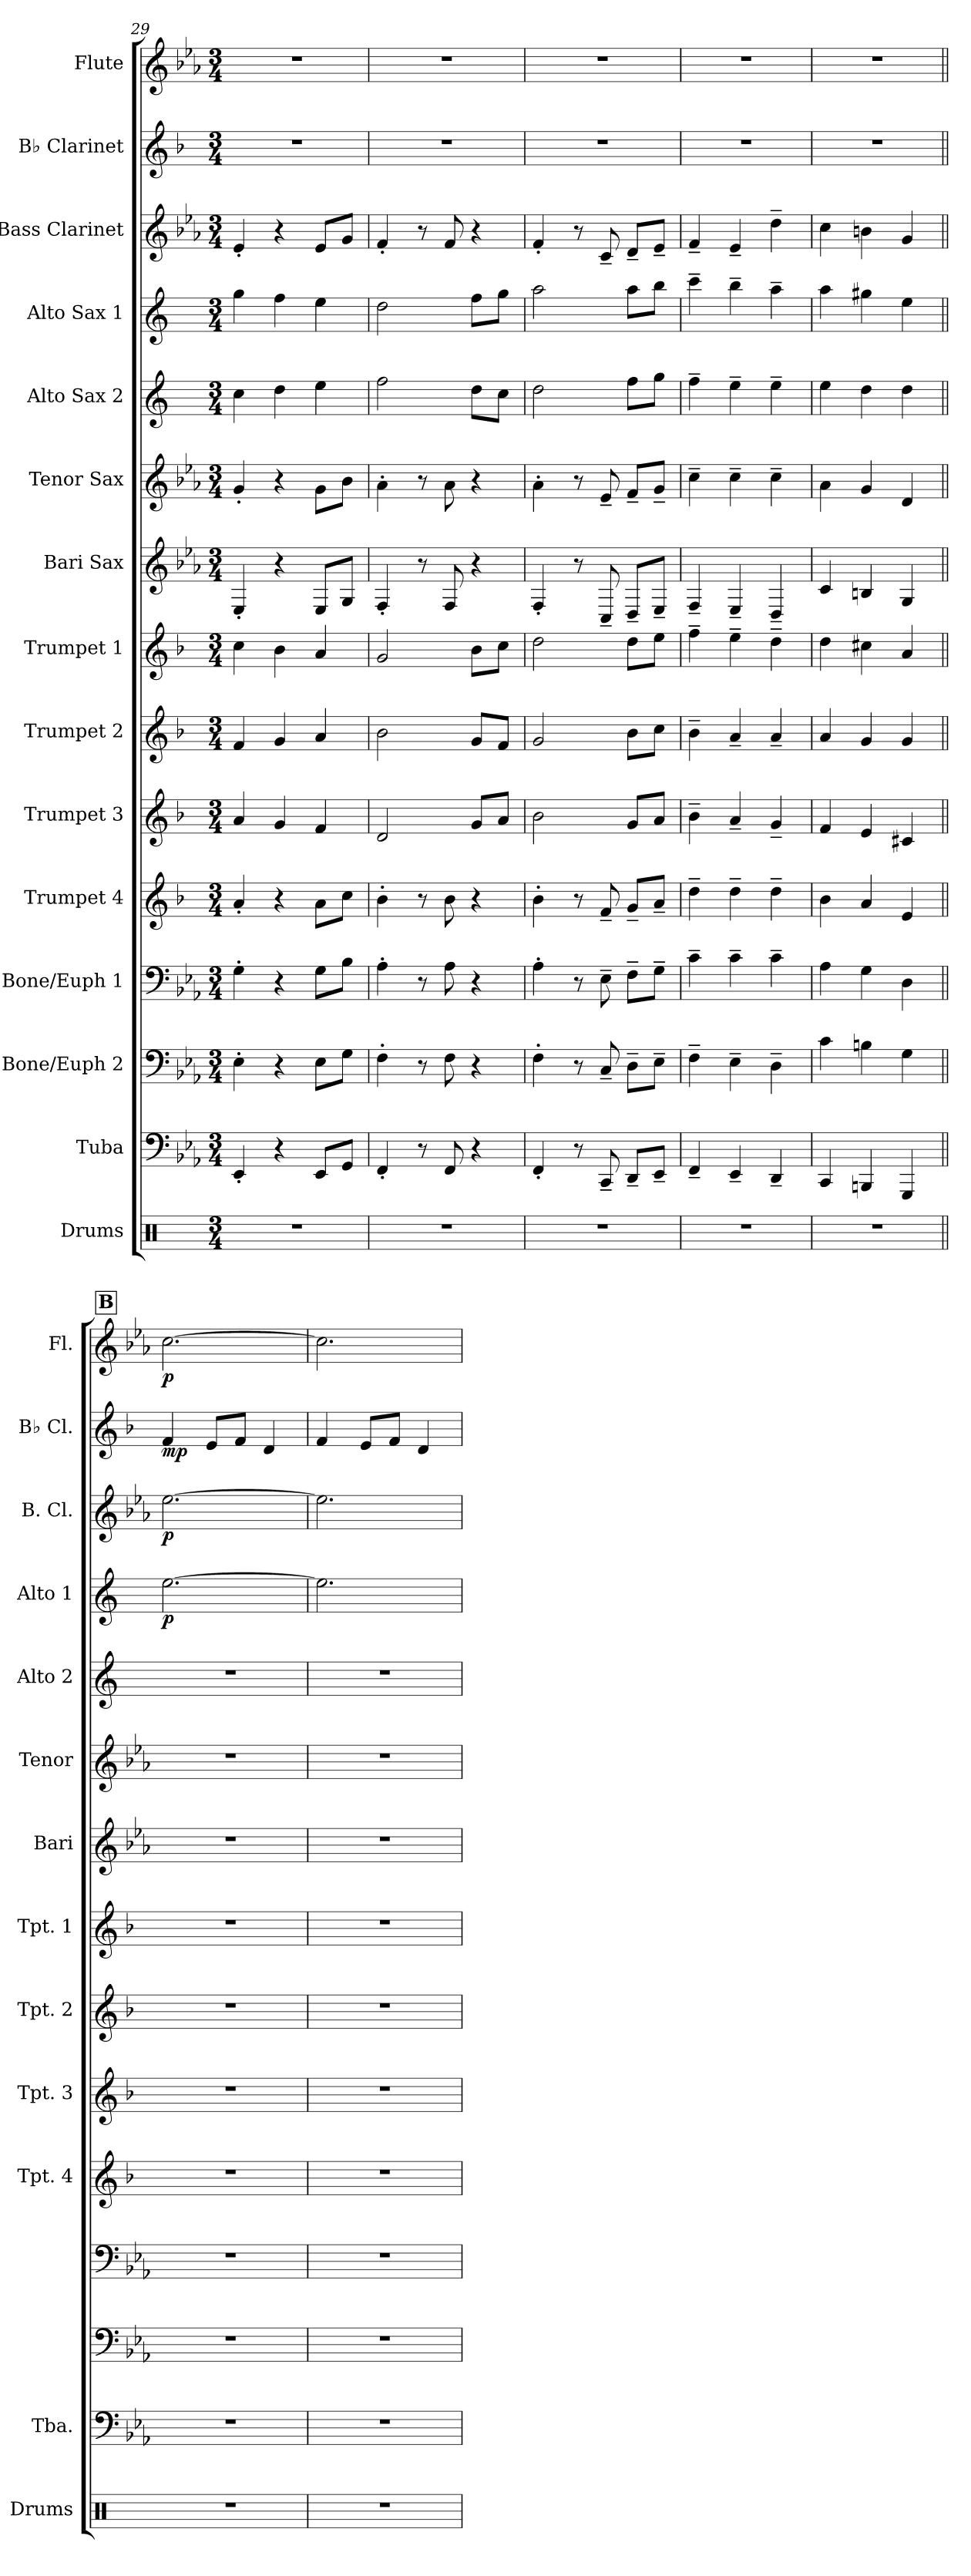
**kern	**kern	**kern	**kern	**kern	**kern	**kern	**kern	**kern	**kern	**kern	**kern	**dynam	**kern	**dynam	**kern	**dynam	**kern	**dynam
*part15	*part14	*part13	*part12	*part11	*part10	*part9	*part8	*part7	*part6	*part5	*part4	*part4	*part3	*part3	*part2	*part2	*part1	*part1
*staff15	*staff14	*staff13	*staff12	*staff11	*staff10	*staff9	*staff8	*staff7	*staff6	*staff5	*staff4	*staff4	*staff3	*staff3	*staff2	*staff2	*staff1	*staff1
*I"Drums	*I"Tuba	*I"Bone/Euph 2	*I"Bone/Euph 1	*I"Trumpet 4	*I"Trumpet 3	*I"Trumpet 2	*I"Trumpet 1	*I"Bari Sax	*I"Tenor Sax	*I"Alto Sax 2	*I"Alto Sax 1	*	*I"Bass Clarinet	*	*I"B♭ Clarinet	*	*I"Flute	*
*I'Drums	*I'Tba.	*	*	*I'Tpt. 4	*I'Tpt. 3	*I'Tpt. 2	*I'Tpt. 1	*I'Bari	*I'Tenor	*I'Alto 2	*I'Alto 1	*	*I'B. Cl.	*	*I'B♭ Cl.	*	*I'Fl.	*
*clefX	*clefF4	*clefF4	*clefF4	*clefG2	*clefG2	*clefG2	*clefG2	*clefG2	*clefG2	*clefG2	*clefG2	*	*clefG2	*	*clefG2	*	*clefG2	*
*	*	*	*	*ITrd1c2	*ITrd1c2	*ITrd1c2	*ITrd1c2	*ITrd12c21	*ITrd8c14	*ITrd5c9	*ITrd5c9	*	*ITrd8c14	*	*ITrd1c2	*	*	*
*k[]	*k[b-e-a-]	*k[b-e-a-]	*k[b-e-a-]	*k[b-e-a-]	*k[b-e-a-]	*k[b-e-a-]	*k[b-e-a-]	*k[b-e-a-]	*k[b-e-a-]	*k[b-e-a-]	*k[b-e-a-]	*	*k[b-e-a-]	*	*k[b-e-a-]	*	*k[b-e-a-]	*
*M3/4	*M3/4	*M3/4	*M3/4	*M3/4	*M3/4	*M3/4	*M3/4	*M3/4	*M3/4	*M3/4	*M3/4	*	*M3/4	*	*M3/4	*	*M3/4	*
=29	=29	=29	=29	=29	=29	=29	=29	=29	=29	=29	=29	=29	=29	=29	=29	=29	=29	=29
2.r	4EE-'/	4E-'\	4G'\	4g'/	4g/	4e-/	4b-\	4EE-'/	4G'/	4e-\	4b-\	.	4E-'/	.	2.r	.	2.r	.
.	4r	4r	4r	4r	4f/	4f/	4a-\	4r	4r	4f\	4a-\	.	4r	.	.	.	.	.
.	8EE-/L	8E-\L	8G\L	8g\L	4e-/	4g/	4g/	8EE-/L	8G\L	4g\	4g\	.	8E-/L	.	.	.	.	.
.	8GG/J	8G\J	8B-\J	8b-\J	.	.	.	8GG/J	8B-\J	.	.	.	8G/J	.	.	.	.	.
=30	=30	=30	=30	=30	=30	=30	=30	=30	=30	=30	=30	=30	=30	=30	=30	=30	=30	=30
2.r	4FF'/	4F'\	4A-'\	4a-'\	2c/	2a-\	2f/	4FF'/	4A-'\	2a-\	2f\	.	4F'/	.	2.r	.	2.r	.
.	8r	8r	8r	8r	.	.	.	8r	8r	.	.	.	8r	.	.	.	.	.
.	8FF/	8F\	8A-\	8a-\	.	.	.	8FF/	8A-\	.	.	.	8F/	.	.	.	.	.
.	4r	4r	4r	4r	8f/L	8f/L	8a-\L	4r	4r	8f\L	8a-\L	.	4r	.	.	.	.	.
.	.	.	.	.	8g/J	8e-/J	8b-\J	.	.	8e-\J	8b-\J	.	.	.	.	.	.	.
=31	=31	=31	=31	=31	=31	=31	=31	=31	=31	=31	=31	=31	=31	=31	=31	=31	=31	=31
2.r	4FF'/	4F'\	4A-'\	4a-'\	2a-\	2f/	2cc\	4FF'/	4A-'\	2f\	2cc\	.	4F'/	.	2.r	.	2.r	.
.	8r	8r	8r	8r	.	.	.	8r	8r	.	.	.	8r	.	.	.	.	.
.	8CC~/	8C~/	8E-~\	8e-~/	.	.	.	8CC~/	8E-~/	.	.	.	8C~/	.	.	.	.	.
.	8DD~/L	8D~\L	8F~\L	8f~/L	8f/L	8a-\L	8cc\L	8DD~/L	8F~/L	8a-\L	8cc\L	.	8D~/L	.	.	.	.	.
.	8EE-~/J	8E-~\J	8G~\J	8g~/J	8g/J	8b-\J	8dd\J	8EE-~/J	8G~/J	8b-\J	8dd\J	.	8E-~/J	.	.	.	.	.
!!LO:PB:g=z
=32	=32	=32	=32	=32	=32	=32	=32	=32	=32	=32	=32	=32	=32	=32	=32	=32	=32	=32
2.r	4FF~/	4F~\	4c~\	4cc~\	4a-~\	4a-~\	4ee-~\	4FF~/	4c~\	4a-~\	4ee-~\	.	4F~/	.	2.r	.	2.r	.
.	4EE-~/	4E-~\	4c~\	4cc~\	4g~/	4g~/	4dd~\	4EE-~/	4c~\	4g~\	4dd~\	.	4E-~/	.	.	.	.	.
.	4DD~/	4D~\	4c~\	4cc~\	4f~/	4g~/	4cc~\	4DD~/	4c~\	4g~\	4cc~\	.	4d~\	.	.	.	.	.
=33	=33	=33	=33	=33	=33	=33	=33	=33	=33	=33	=33	=33	=33	=33	=33	=33	=33	=33
2.r	4CC/	4c\	4A-\	4a-\	4e-/	4g/	4cc\	4C/	4A-\	4g\	4cc\	.	4c\	.	2.r	.	2.r	.
.	4BBBn/	4Bn\	4G\	4g/	4d/	4f/	4bn\	4BBn/	4G/	4f\	4bn\	.	4Bn\	.	.	.	.	.
.	4GGG/	4G\	4D\	4d/	4Bn/	4f/	4g/	4GG/	4D/	4f\	4g\	.	4G/	.	.	.	.	.
!!LO:REH:place=s1:a:B:fs=14:t=B
=34||	=34||	=34||	=34||	=34||	=34||	=34||	=34||	=34||	=34||	=34||	=34||	=34||	=34||	=34||	=34||	=34||	=34||	=34||
!	!	!	!	!	!	!	!	!	!	!	!	!LO:DY:b	!	!LO:DY:b	!	!LO:DY:b	!	!LO:DY:b
2.r	2.r	2.r	2.r	2.r	2.r	2.r	2.r	2.r	2.r	2.r	[2.g\	p	[2.e-\	p	4e-/	mp	[2.cc\	p
.	.	.	.	.	.	.	.	.	.	.	.	.	.	.	8d/L	.	.	.
.	.	.	.	.	.	.	.	.	.	.	.	.	.	.	8e-/J	.	.	.
.	.	.	.	.	.	.	.	.	.	.	.	.	.	.	4c/	.	.	.
=35	=35	=35	=35	=35	=35	=35	=35	=35	=35	=35	=35	=35	=35	=35	=35	=35	=35	=35
2.r	2.r	2.r	2.r	2.r	2.r	2.r	2.r	2.r	2.r	2.r	2.g\]	.	2.e-\]	.	4e-/	.	2.cc\]	.
.	.	.	.	.	.	.	.	.	.	.	.	.	.	.	8d/L	.	.	.
.	.	.	.	.	.	.	.	.	.	.	.	.	.	.	8e-/J	.	.	.
.	.	.	.	.	.	.	.	.	.	.	.	.	.	.	4c/	.	.	.
=	=	=	=	=	=	=	=	=	=	=	=	=	=	=	=	=	=	=
*-	*-	*-	*-	*-	*-	*-	*-	*-	*-	*-	*-	*-	*-	*-	*-	*-	*-	*-
